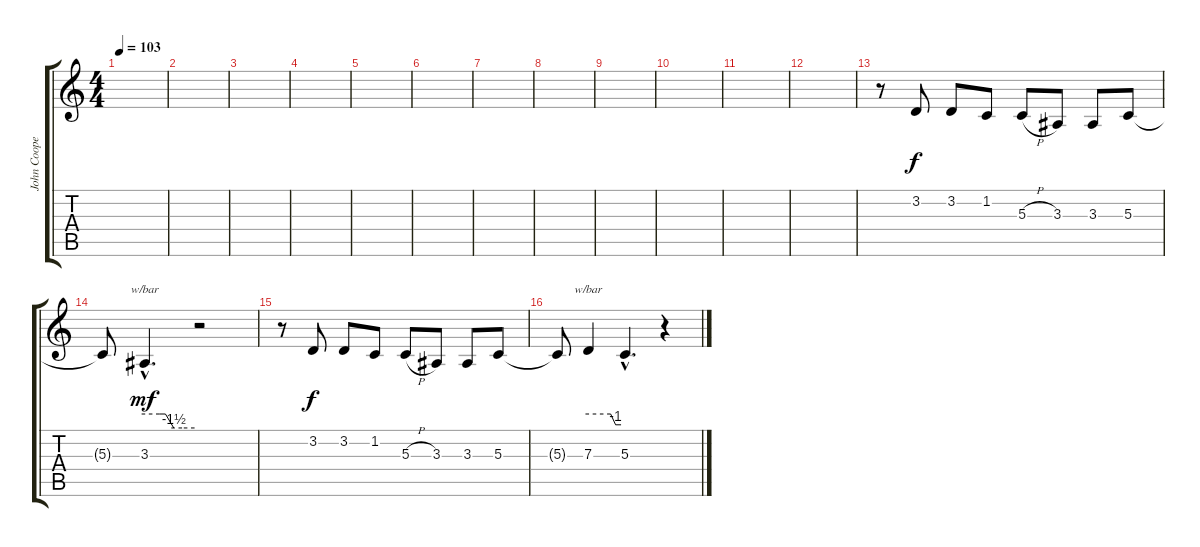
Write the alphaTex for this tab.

\track ("John Cooper - Vocals" "John Coope") {instrument clarinet}
\staff {score tabs}
\tuning (E4 B3 G3 D3 A2 E2) {hide}
\ts (4 4)
\tempo 103
\clef g2
\ks c
|
|
|
|
|
|
|
|
|
|
|
|
r.8 3.2.8 3.2.8 1.2.8 5.3{h}.8 3.3.8 3.3.8 5.3.8 |
5.3{t}.8 3.3{hac}.4{d tbe (custom default 0 0 18 0 25 0 35 -6 45 -6 60 -6) dy mf} r.2 |
r.8 3.2.8{dy f} 3.2.8 1.2.8 5.3{h}.8 3.3.8 3.3.8 5.3.8 |
5.3{t}.8 7.3.4{tbe (custom default 0 0 41 0 50 -4 60 -4)} 5.3{hac}.4{d} r.4
